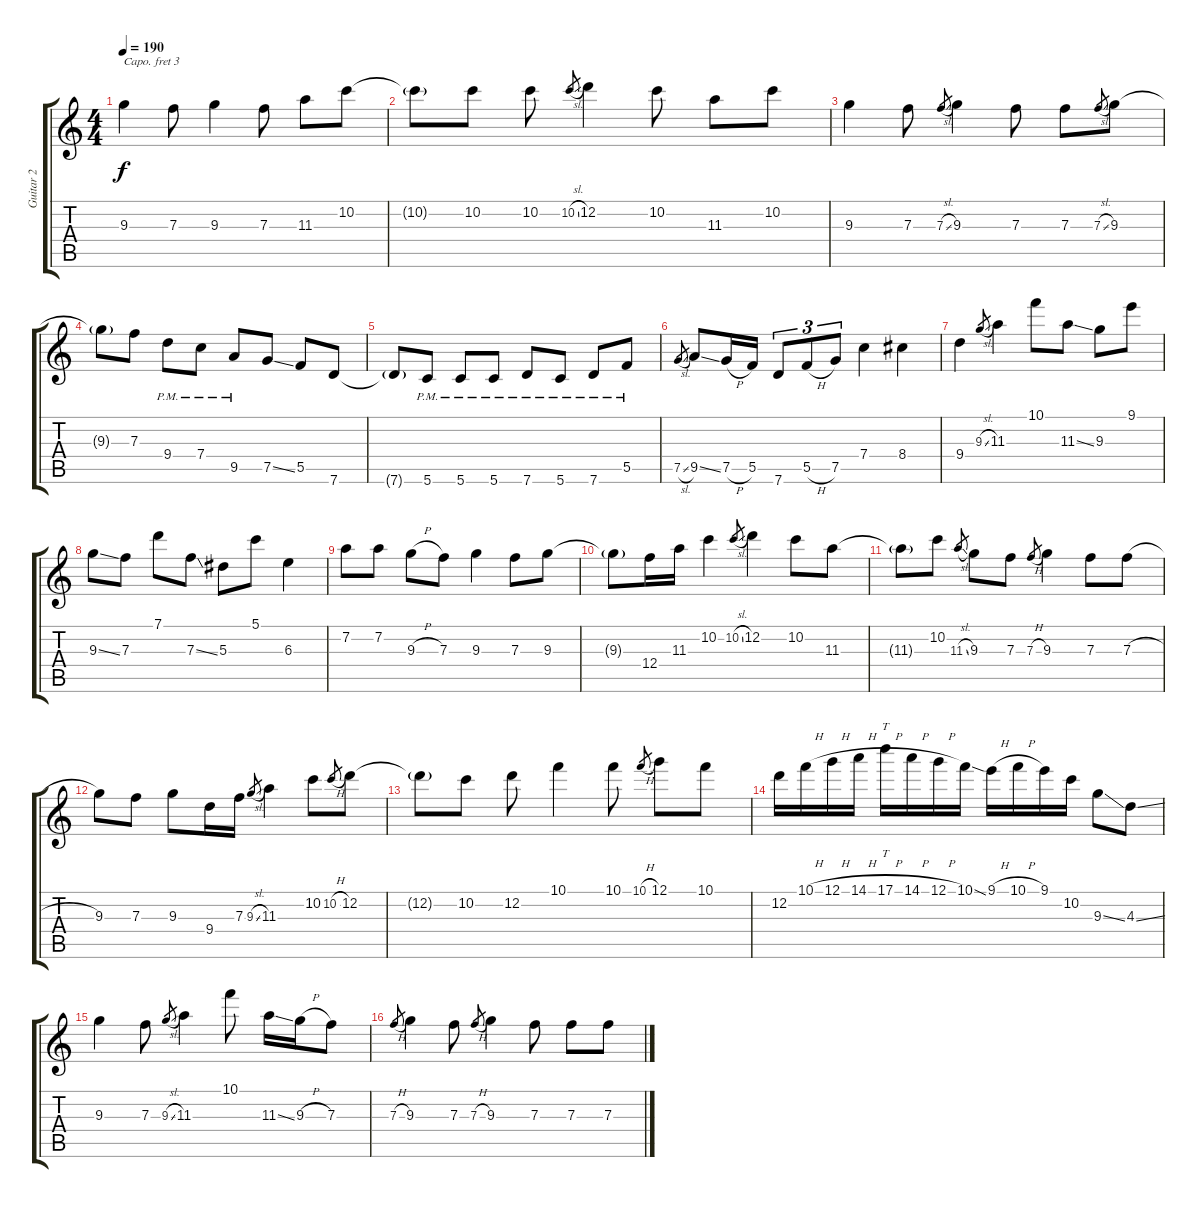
\track ("Guitar 2" "Guitar 2") {instrument overdrivenguitar}
\staff {score tabs}
\capo 3
\tuning (E4 B3 G3 D3 A2 E2) {hide}
\ts (4 4)
\tempo 190
\clef g2
\ks c
9.3.4{dy f} 7.3.8 9.3.4 7.3.8 11.3.8 10.2.8 |
10.2{g t}.8 10.2.8 10.2.8 10.2{sl}.8{gr} 12.2.4 10.2.8 11.3.8 10.2.8 |
9.3.4 7.3.8 7.3{sl}.8{gr} 9.3.4 7.3.8 7.3.8 7.3{sl}.8{gr} 9.3.8 |
9.3{g t}.8 7.3.8 9.4{pm}.8 7.4{pm}.8 9.5{pm}.8 7.5{ss}.8 5.5.8 7.6.8 |
7.6{g t}.8 5.6{pm}.8 5.6{pm}.8 5.6{pm}.8 7.6{pm}.8 5.6{pm}.8 7.6{pm}.8 5.5{pm}.8 |
7.5{sl}.8{gr} 9.5{ss}.8 7.5{h}.16 5.5.16 7.6.8{tu (3 2)} 5.5{h}.8{tu (3 2)} 7.5.8{tu (3 2)} 7.4.4 8.4.4 |
9.4.4 9.3{sl}.8{gr} 11.3.4 10.1.8 11.3{ss}.8 9.3.8 9.1.8 |
9.3{ss}.8 7.3.8 7.1.8 7.3{ss}.8 5.3.8 5.1.8 6.3.4 |
7.2.8 7.2.8 9.3{h}.8 7.3.8 9.3.4 7.3.8 9.3.8 |
9.3{g t}.8 12.4.16 11.3.16 10.2.4 10.2{sl}.8{gr} 12.2.4 10.2.8 11.3.8 |
11.3{g t}.8 10.2.8 11.3{sl}.8{gr} 9.3.8 7.3.8 7.3{h}.8{gr} 9.3.4 7.3.8 7.3{h}.8 |
9.3.8 7.3.8 9.3.8 9.4.16 7.3.16 9.3{sl}.8{gr} 11.3.4 10.2.8 10.2{h}.8{gr} 12.2.8 |
12.2{g t}.8 10.2.8 12.2.8 10.1.4 10.1.8 10.1{h}.8{gr} 12.1.8 10.1.8 |
12.2.16 10.1{h}.16 12.1{h}.16 14.1{h}.16 17.1{h}.16{tt} 14.1{h}.16 12.1{h}.16 10.1{ss}.16 9.1{h}.16 10.1{h}.16 9.1.16 10.2.16 9.3{ss}.8 4.3{ss}.8 |
9.3.4 7.3.8 9.3{sl}.8{gr} 11.3.4 10.1.8 11.3{ss}.16 9.3{h}.16 7.3.8 |
7.3{h}.8{gr} 9.3.4 7.3.8 7.3{h}.8{gr} 9.3.4 7.3.8 7.3.8 7.3.8
